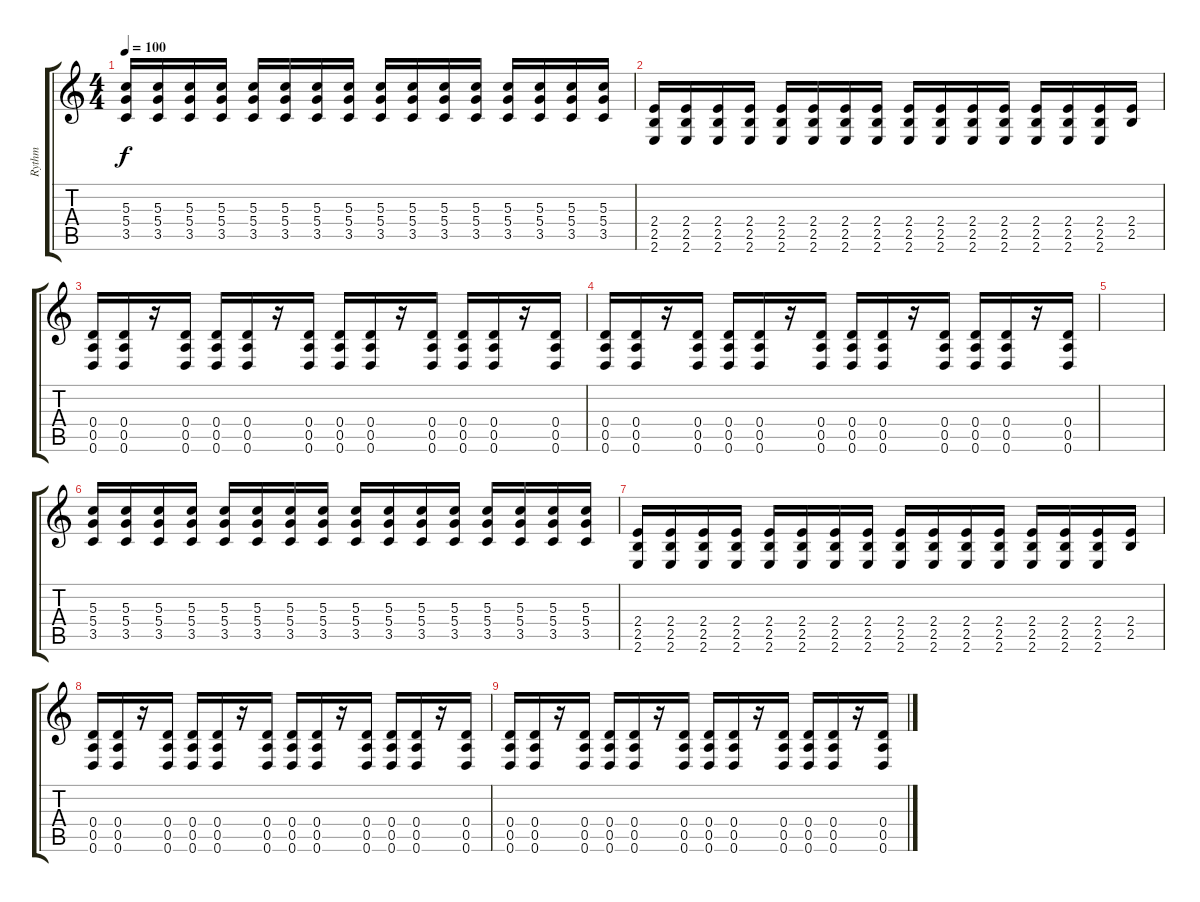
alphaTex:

\track ("Rythm" "Rythm") {instrument overdrivenguitar}
\staff {score tabs}
\tuning (E4 B3 G3 D3 A2 D2) {hide}
\ts (4 4)
\tempo 100
\clef g2
\ks c
(5.3 5.4 3.5).16{dy f} (5.3 5.4 3.5).16 (5.3 5.4 3.5).16 (5.3 5.4 3.5).16 (5.3 5.4 3.5).16 (5.3 5.4 3.5).16 (5.3 5.4 3.5).16 (5.3 5.4 3.5).16 (5.3 5.4 3.5).16 (5.3 5.4 3.5).16 (5.3 5.4 3.5).16 (5.3 5.4 3.5).16 (5.3 5.4 3.5).16 (5.3 5.4 3.5).16 (5.3 5.4 3.5).16 (5.3 5.4 3.5).16 |
(2.4 2.5 2.6).16 (2.4 2.5 2.6).16 (2.4 2.5 2.6).16 (2.4 2.5 2.6).16 (2.4 2.5 2.6).16 (2.4 2.5 2.6).16 (2.4 2.5 2.6).16 (2.4 2.5 2.6).16 (2.4 2.5 2.6).16 (2.4 2.5 2.6).16 (2.4 2.5 2.6).16 (2.4 2.5 2.6).16 (2.4 2.5 2.6).16 (2.4 2.5 2.6).16 (2.4 2.5 2.6).16 (2.4 2.5).16 |
(0.4 0.5 0.6).16 (0.4 0.5 0.6).16 r.16 (0.4 0.5 0.6).16 (0.4 0.5 0.6).16 (0.4 0.5 0.6).16 r.16 (0.4 0.5 0.6).16 (0.4 0.5 0.6).16 (0.4 0.5 0.6).16 r.16 (0.4 0.5 0.6).16 (0.4 0.5 0.6).16 (0.4 0.5 0.6).16 r.16 (0.4 0.5 0.6).16 |
(0.4 0.5 0.6).16 (0.4 0.5 0.6).16 r.16 (0.4 0.5 0.6).16 (0.4 0.5 0.6).16 (0.4 0.5 0.6).16 r.16 (0.4 0.5 0.6).16 (0.4 0.5 0.6).16 (0.4 0.5 0.6).16 r.16 (0.4 0.5 0.6).16 (0.4 0.5 0.6).16 (0.4 0.5 0.6).16 r.16 (0.4 0.5 0.6).16 |
|
(5.3 5.4 3.5).16 (5.3 5.4 3.5).16 (5.3 5.4 3.5).16 (5.3 5.4 3.5).16 (5.3 5.4 3.5).16 (5.3 5.4 3.5).16 (5.3 5.4 3.5).16 (5.3 5.4 3.5).16 (5.3 5.4 3.5).16 (5.3 5.4 3.5).16 (5.3 5.4 3.5).16 (5.3 5.4 3.5).16 (5.3 5.4 3.5).16 (5.3 5.4 3.5).16 (5.3 5.4 3.5).16 (5.3 5.4 3.5).16 |
(2.4 2.5 2.6).16 (2.4 2.5 2.6).16 (2.4 2.5 2.6).16 (2.4 2.5 2.6).16 (2.4 2.5 2.6).16 (2.4 2.5 2.6).16 (2.4 2.5 2.6).16 (2.4 2.5 2.6).16 (2.4 2.5 2.6).16 (2.4 2.5 2.6).16 (2.4 2.5 2.6).16 (2.4 2.5 2.6).16 (2.4 2.5 2.6).16 (2.4 2.5 2.6).16 (2.4 2.5 2.6).16 (2.4 2.5).16 |
(0.4 0.5 0.6).16 (0.4 0.5 0.6).16 r.16 (0.4 0.5 0.6).16 (0.4 0.5 0.6).16 (0.4 0.5 0.6).16 r.16 (0.4 0.5 0.6).16 (0.4 0.5 0.6).16 (0.4 0.5 0.6).16 r.16 (0.4 0.5 0.6).16 (0.4 0.5 0.6).16 (0.4 0.5 0.6).16 r.16 (0.4 0.5 0.6).16 |
(0.4 0.5 0.6).16 (0.4 0.5 0.6).16 r.16 (0.4 0.5 0.6).16 (0.4 0.5 0.6).16 (0.4 0.5 0.6).16 r.16 (0.4 0.5 0.6).16 (0.4 0.5 0.6).16 (0.4 0.5 0.6).16 r.16 (0.4 0.5 0.6).16 (0.4 0.5 0.6).16 (0.4 0.5 0.6).16 r.16 (0.4 0.5 0.6).16
